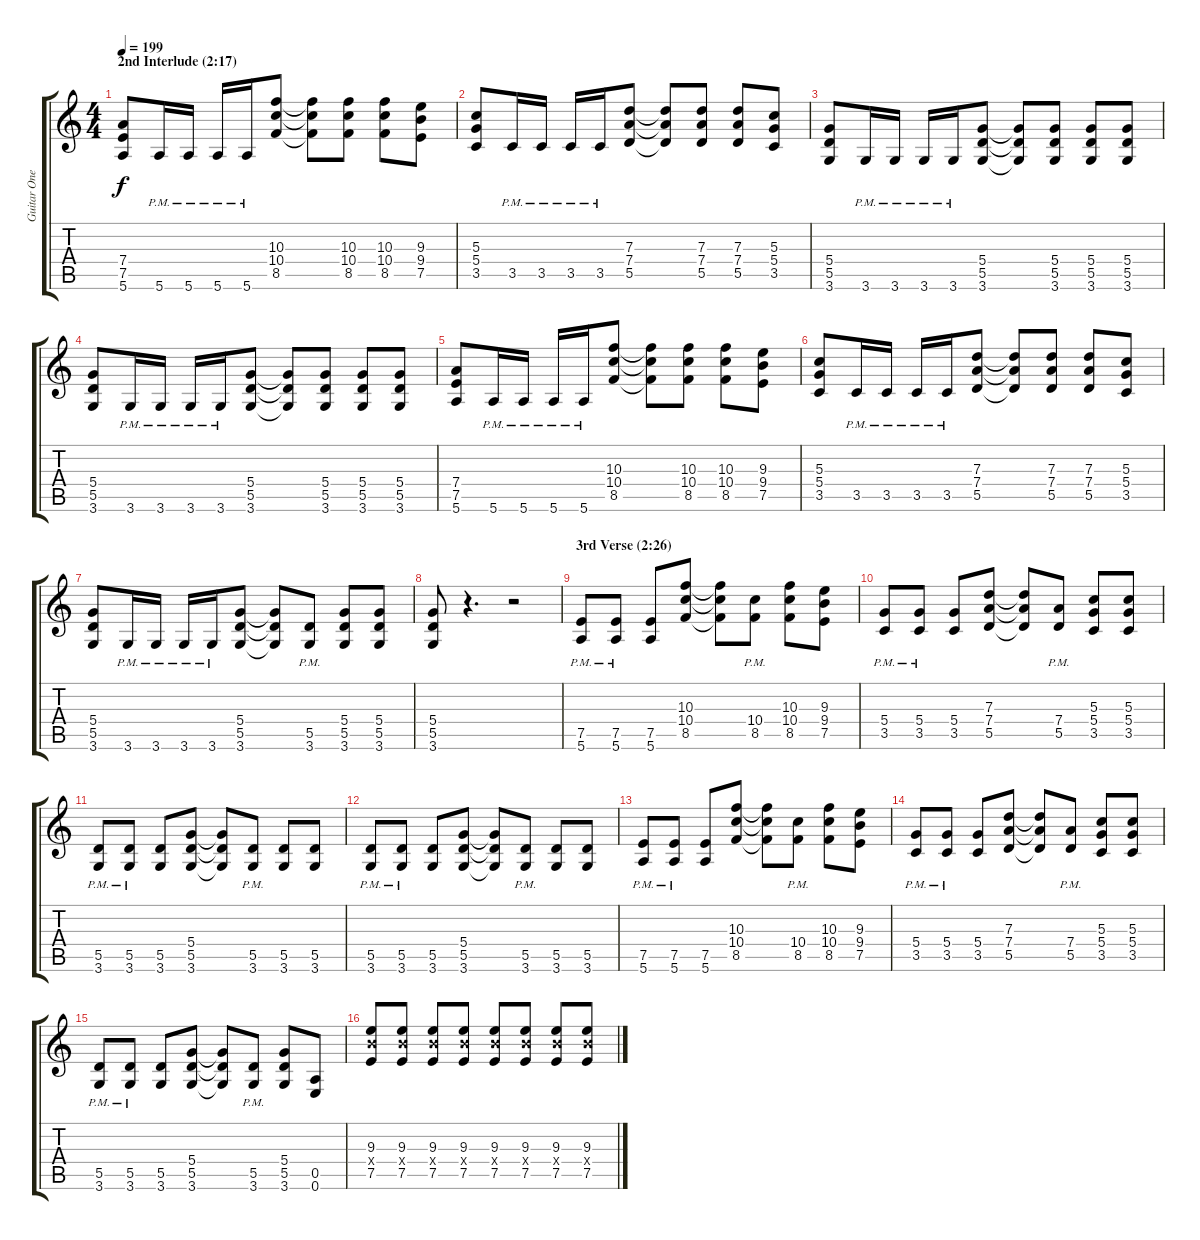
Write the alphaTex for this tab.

\track ("Guitar One" "Guitar One") {instrument distortionguitar}
\staff {score tabs}
\tuning (E4 B3 G3 D3 A2 E2) {hide}
\ts (4 4)
\section ("" "2nd Interlude (2:17)")
\tempo 199
\clef g2
\ks c
(7.4 7.5 5.6).8{dy f} 5.6{pm}.16 5.6{pm}.16 5.6{pm}.16 5.6{pm}.16 (10.3 10.4 8.5).8 (10.3{t} 10.4{t} 8.5{t}).8 (10.3 10.4 8.5).8 (10.3 10.4 8.5).8 (9.3 9.4 7.5).8 |
(5.3 5.4 3.5).8 3.5{pm}.16 3.5{pm}.16 3.5{pm}.16 3.5{pm}.16 (7.3 7.4 5.5).8 (7.3{t} 7.4{t} 5.5{t}).8 (7.3 7.4 5.5).8 (7.3 7.4 5.5).8 (5.3 5.4 3.5).8 |
(5.4 5.5 3.6).8 3.6{pm}.16 3.6{pm}.16 3.6{pm}.16 3.6{pm}.16 (5.4 5.5 3.6).8 (5.4{t} 5.5{t} 3.6{t}).8 (5.4 5.5 3.6).8 (5.4 5.5 3.6).8 (5.4 5.5 3.6).8 |
(5.4 5.5 3.6).8 3.6{pm}.16 3.6{pm}.16 3.6{pm}.16 3.6{pm}.16 (5.4 5.5 3.6).8 (5.4{t} 5.5{t} 3.6{t}).8 (5.4 5.5 3.6).8 (5.4 5.5 3.6).8 (5.4 5.5 3.6).8 |
(7.4 7.5 5.6).8 5.6{pm}.16 5.6{pm}.16 5.6{pm}.16 5.6{pm}.16 (10.3 10.4 8.5).8 (10.3{t} 10.4{t} 8.5{t}).8 (10.3 10.4 8.5).8 (10.3 10.4 8.5).8 (9.3 9.4 7.5).8 |
(5.3 5.4 3.5).8 3.5{pm}.16 3.5{pm}.16 3.5{pm}.16 3.5{pm}.16 (7.3 7.4 5.5).8 (7.3{t} 7.4{t} 5.5{t}).8 (7.3 7.4 5.5).8 (7.3 7.4 5.5).8 (5.3 5.4 3.5).8 |
(5.4 5.5 3.6).8 3.6{pm}.16 3.6{pm}.16 3.6{pm}.16 3.6{pm}.16 (5.4 5.5 3.6).8 (5.4{t} 5.5{t} 3.6{t}).8 (5.5{pm} 3.6{pm}).8 (5.4 5.5 3.6).8 (5.4 5.5 3.6).8 |
(5.4 5.5 3.6).8 r.4{d} r.2 |
\section ("" "3rd Verse (2:26)")
(7.5{pm} 5.6{pm}).8 (7.5{pm} 5.6{pm}).8 (7.5 5.6).8 (10.3 10.4 8.5).8 (10.3{t} 10.4{t} 8.5{t}).8 (10.4{pm} 8.5{pm}).8 (10.3 10.4 8.5).8 (9.3 9.4 7.5).8 |
(5.4{pm} 3.5{pm}).8 (5.4{pm} 3.5{pm}).8 (5.4 3.5).8 (7.3 7.4 5.5).8 (7.3{t} 7.4{t} 5.5{t}).8 (7.4{pm} 5.5{pm}).8 (5.3 5.4 3.5).8 (5.3 5.4 3.5).8 |
(5.5{pm} 3.6{pm}).8 (5.5{pm} 3.6{pm}).8 (5.5 3.6).8 (5.4 5.5 3.6).8 (5.4{t} 5.5{t} 3.6{t}).8 (5.5{pm} 3.6{pm}).8 (5.5 3.6).8 (5.5 3.6).8 |
(5.5{pm} 3.6{pm}).8 (5.5{pm} 3.6{pm}).8 (5.5 3.6).8 (5.4 5.5 3.6).8 (5.4{t} 5.5{t} 3.6{t}).8 (5.5{pm} 3.6{pm}).8 (5.5 3.6).8 (5.5 3.6).8 |
(7.5{pm} 5.6{pm}).8 (7.5{pm} 5.6{pm}).8 (7.5 5.6).8 (10.3 10.4 8.5).8 (10.3{t} 10.4{t} 8.5{t}).8 (10.4{pm} 8.5{pm}).8 (10.3 10.4 8.5).8 (9.3 9.4 7.5).8 |
(5.4{pm} 3.5{pm}).8 (5.4{pm} 3.5{pm}).8 (5.4 3.5).8 (7.3 7.4 5.5).8 (7.3{t} 7.4{t} 5.5{t}).8 (7.4{pm} 5.5{pm}).8 (5.3 5.4 3.5).8 (5.3 5.4 3.5).8 |
(5.5{pm} 3.6{pm}).8 (5.5{pm} 3.6{pm}).8 (5.5 3.6).8 (5.4 5.5 3.6).8 (5.4{t} 5.5{t} 3.6{t}).8 (5.5{pm} 3.6{pm}).8 (5.4 5.5 3.6).8 (0.5 0.6).8 |
(9.3 9.4{x} 7.5).8 (9.3 9.4{x} 7.5).8 (9.3 9.4{x} 7.5).8 (9.3 9.4{x} 7.5).8 (9.3 9.4{x} 7.5).8 (9.3 9.4{x} 7.5).8 (9.3 9.4{x} 7.5).8 (9.3 9.4{x} 7.5).8
